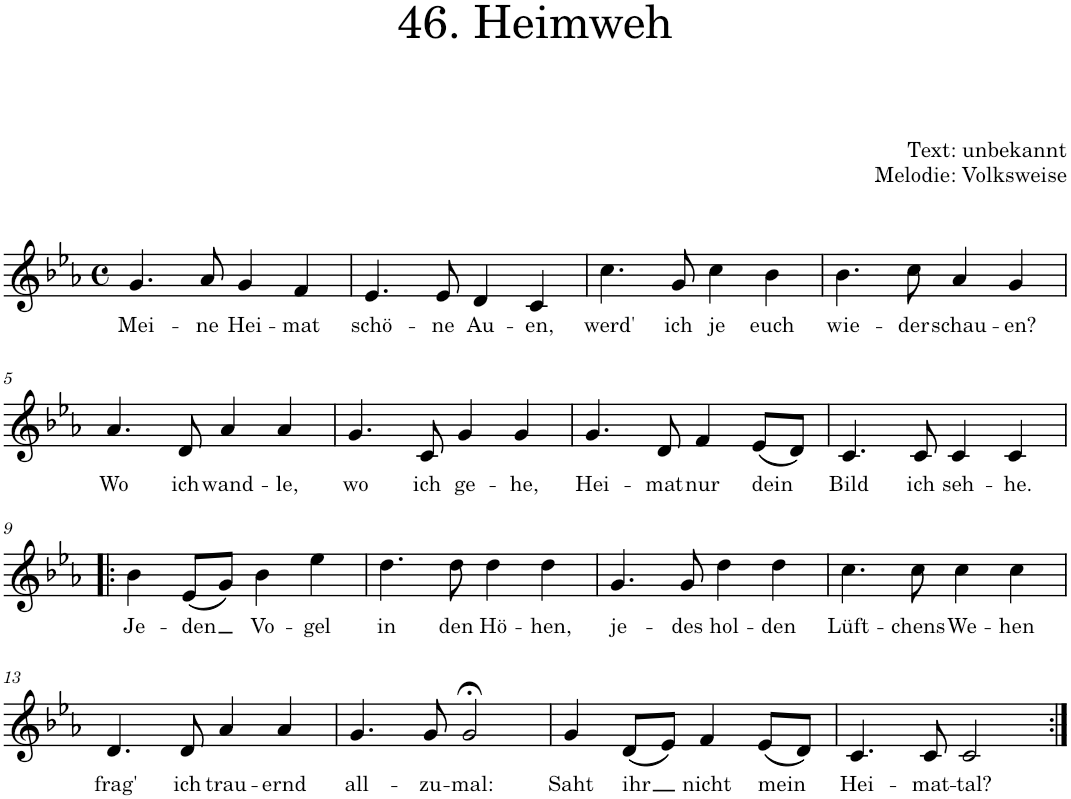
**kern	**text
*part1	*part1
*staff1	*staff1
*I"Soprano	*
*I'S.	*
*clefG2	*
*k[b-e-a-]	*
*M4/4	*
*met(c)	*
=1	=1
!	!LO:LY:b
4.g/	Mei-
!	!LO:LY:b
8a-/	-ne
!	!LO:LY:b
4g/	Hei-
!	!LO:LY:b
4f/	-mat
=2	=2
!	!LO:LY:b
4.e-/	schö-
!	!LO:LY:b
8e-/	-ne
!	!LO:LY:b
4d/	Au-
!	!LO:LY:b
4c/	-en,
=3	=3
!	!LO:LY:b
4.cc\	werd'
!	!LO:LY:b
8g/	ich
!	!LO:LY:b
4cc\	je
!	!LO:LY:b
4b-\	euch
=4	=4
!	!LO:LY:b
4.b-\	wie-
!	!LO:LY:b
8cc\	-der
!	!LO:LY:b
4a-/	schau-
!	!LO:LY:b
4g/	-en?
!!LO:LB:g=z
=5	=5
!	!LO:LY:b
4.a-/	Wo
!	!LO:LY:b
8d/	ich
!	!LO:LY:b
4a-/	wand-
!	!LO:LY:b
4a-/	-le,
=6	=6
!	!LO:LY:b
4.g/	wo
!	!LO:LY:b
8c/	ich
!	!LO:LY:b
4g/	ge-
!	!LO:LY:b
4g/	-he,
=7	=7
!	!LO:LY:b
4.g/	Hei-
!	!LO:LY:b
8d/	-mat
!	!LO:LY:b
4f/	nur
!	!LO:LY:b
(8e-/L	dein
8d/J)	.
=8	=8
!	!LO:LY:b
4.c/	Bild
!	!LO:LY:b
8c/	ich
!	!LO:LY:b
4c/	seh-
!	!LO:LY:b
4c/	-he.
!!LO:LB:g=z
=9!|:	=9!|:
!	!LO:LY:b
4b-\	Je-
!	!LO:LY:b
(8e-/L	-den
8g/J)	.
!	!LO:LY:b
4b-\	Vo-
!	!LO:LY:b
4ee-\	-gel
=10	=10
!	!LO:LY:b
4.dd\	in
!	!LO:LY:b
8dd\	den
!	!LO:LY:b
4dd\	Hö-
!	!LO:LY:b
4dd\	-hen,
=11	=11
!	!LO:LY:b
4.g/	je-
!	!LO:LY:b
8g/	-des
!	!LO:LY:b
4dd\	hol-
!	!LO:LY:b
4dd\	-den
=12	=12
!	!LO:LY:b
4.cc\	Lüft-
!	!LO:LY:b
8cc\	-chens
!	!LO:LY:b
4cc\	We-
!	!LO:LY:b
4cc\	-hen
!!LO:LB:g=z
=13	=13
!	!LO:LY:b
4.d/	frag'
!	!LO:LY:b
8d/	ich
!	!LO:LY:b
4a-/	trau-
!	!LO:LY:b
4a-/	-ernd
=14	=14
!	!LO:LY:b
4.g/	all-
!	!LO:LY:b
8g/	-zu-
!	!LO:LY:b
2g;</	-mal:
=15	=15
!	!LO:LY:b
4g/	Saht
!	!LO:LY:b
(8d/L	ihr
8e-/J)	.
!	!LO:LY:b
4f/	nicht
!	!LO:LY:b
(8e-/L	mein
8d/J)	.
=16	=16
!	!LO:LY:b
4.c/	Hei-
!	!LO:LY:b
8c/	-mat-
!	!LO:LY:b
2c/	-tal?
=:|!	=:|!
*-	*-
